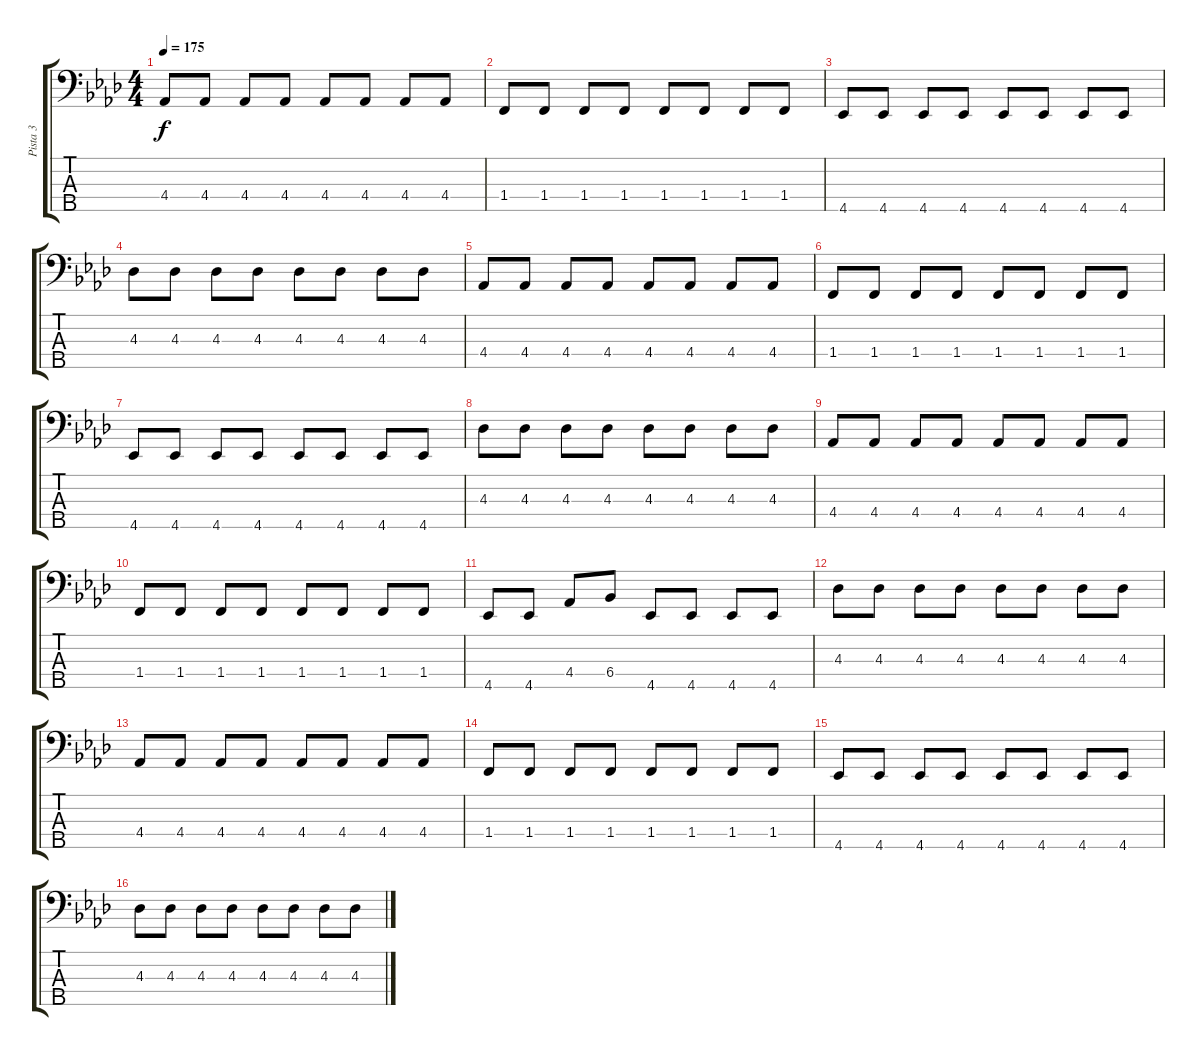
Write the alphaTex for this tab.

\track ("Pista 3" "Pista 3") {instrument electricbassfinger}
\staff {score tabs}
\tuning (G2 D2 A1 E1 B0) {hide}
\ts (4 4)
\tempo 175
\clef f4
\ks fminor
4.4.8{dy f} 4.4.8 4.4.8 4.4.8 4.4.8 4.4.8 4.4.8 4.4.8 |
1.4.8 1.4.8 1.4.8 1.4.8 1.4.8 1.4.8 1.4.8 1.4.8 |
4.5.8 4.5.8 4.5.8 4.5.8 4.5.8 4.5.8 4.5.8 4.5.8 |
4.3.8 4.3.8 4.3.8 4.3.8 4.3.8 4.3.8 4.3.8 4.3.8 |
4.4.8 4.4.8 4.4.8 4.4.8 4.4.8 4.4.8 4.4.8 4.4.8 |
1.4.8 1.4.8 1.4.8 1.4.8 1.4.8 1.4.8 1.4.8 1.4.8 |
4.5.8 4.5.8 4.5.8 4.5.8 4.5.8 4.5.8 4.5.8 4.5.8 |
4.3.8 4.3.8 4.3.8 4.3.8 4.3.8 4.3.8 4.3.8 4.3.8 |
4.4.8 4.4.8 4.4.8 4.4.8 4.4.8 4.4.8 4.4.8 4.4.8 |
1.4.8 1.4.8 1.4.8 1.4.8 1.4.8 1.4.8 1.4.8 1.4.8 |
4.5.8 4.5.8 4.4.8 6.4.8 4.5.8 4.5.8 4.5.8 4.5.8 |
4.3.8 4.3.8 4.3.8 4.3.8 4.3.8 4.3.8 4.3.8 4.3.8 |
4.4.8 4.4.8 4.4.8 4.4.8 4.4.8 4.4.8 4.4.8 4.4.8 |
1.4.8 1.4.8 1.4.8 1.4.8 1.4.8 1.4.8 1.4.8 1.4.8 |
4.5.8 4.5.8 4.5.8 4.5.8 4.5.8 4.5.8 4.5.8 4.5.8 |
4.3.8 4.3.8 4.3.8 4.3.8 4.3.8 4.3.8 4.3.8 4.3.8
